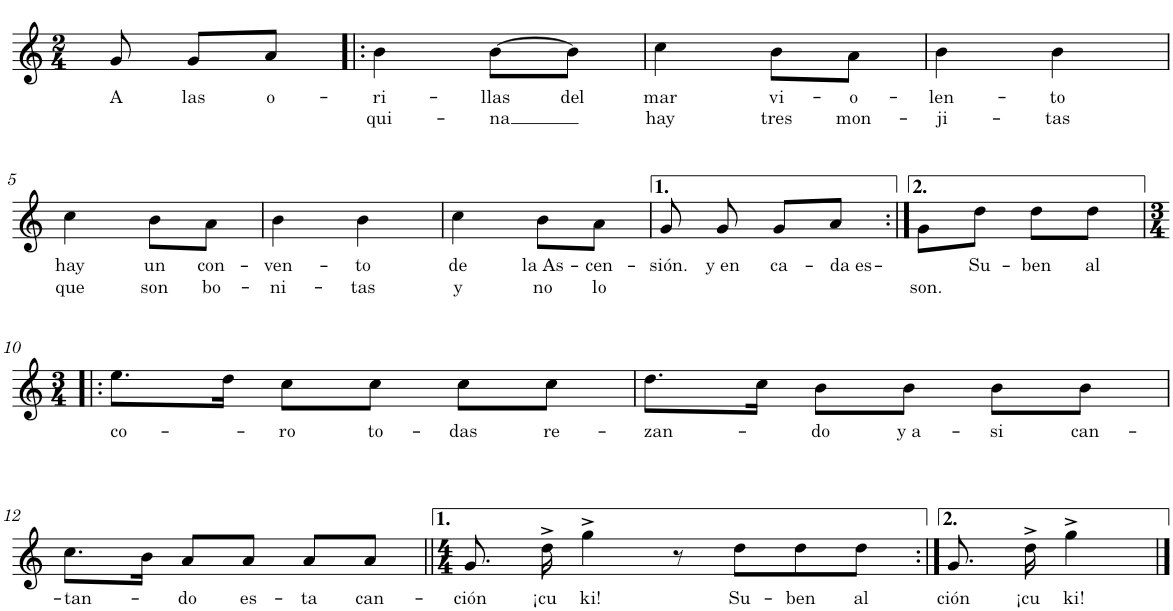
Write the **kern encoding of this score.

**kern	**text	**text
*part1	*part1	*part1
*staff1	*staff1	*staff1
*I"Nylon Guitar	*	*
*clefG2	*	*
*Trd7c12	*	*
*k[]	*	*
*M2/4	*	*
=1	=1	=1
!	!LO:LY:b	!
8g/	A	.
!	!LO:LY:b	!
8g/L	las	.
!	!LO:LY:b	!
8a/J	o-	.
=2!|:	=2!|:	=2!|:
!	!LO:LY:b	!LO:LY:b
4b\	-ri-	qui-
!	!LO:LY:b	!LO:LY:b
[>8b\L	-llas	-na
!	!LO:LY:b	!
8b\J]	del	.
=3	=3	=3
!	!LO:LY:b	!LO:LY:b
4cc\	mar	hay
!	!LO:LY:b	!LO:LY:b
8b\L	vi-	tres
!	!LO:LY:b	!LO:LY:b
8a\J	-o-	mon-
=4	=4	=4
!	!LO:LY:b	!LO:LY:b
4b\	-len-	-ji-
!	!LO:LY:b	!LO:LY:b
4b\	-to	-tas
!!LO:LB:g=z
=5	=5	=5
!	!LO:LY:b	!LO:LY:b
4cc\	hay	que
!	!LO:LY:b	!LO:LY:b
8b\L	un	son
!	!LO:LY:b	!LO:LY:b
8a\J	con-	bo-
=6	=6	=6
!	!LO:LY:b	!LO:LY:b
4b\	-ven-	-ni-
!	!LO:LY:b	!LO:LY:b
4b\	-to	-tas
=7	=7	=7
!	!LO:LY:b	!LO:LY:b
4cc\	de	y
!	!LO:LY:b	!LO:LY:b
8b\L	la As-	no
!	!LO:LY:b	!LO:LY:b
8a\J	-cen-	lo
=8	=8	=8
!	!LO:LY:b	!
8g/	-sión.	.
!	!LO:LY:b	!
8g/	y en	.
!	!LO:LY:b	!
8g/L	ca-	.
!	!LO:LY:b	!
8a/J	-da es-	.
=9:|!	=9:|!	=9:|!
!	!	!LO:LY:b
8g\L	.	son.
!	!LO:LY:b	!
8dd\J	Su-	.
!	!LO:LY:b	!
8dd\L	-ben	.
!	!LO:LY:b	!
8dd\J	al	.
!!LO:LB:g=z
=10!|:	=10!|:	=10!|:
*M3/4	*	*
!	!LO:LY:b	!
8.ee\L	co-	.
16dd\Jk	.	.
!	!LO:LY:b	!
8cc\L	-ro	.
!	!LO:LY:b	!
8cc\J	to-	.
!	!LO:LY:b	!
8cc\L	-das	.
!	!LO:LY:b	!
8cc\J	re-	.
=11	=11	=11
!	!LO:LY:b	!
8.dd\L	-zan-	.
16cc\Jk	.	.
!	!LO:LY:b	!
8b\L	-do	.
!	!LO:LY:b	!
8b\J	y a-	.
!	!LO:LY:b	!
8b\L	-si	.
!	!LO:LY:b	!
8b\J	can-	.
!!LO:LB:g=z
=12	=12	=12
!	!LO:LY:b	!
8.cc\L	-tan-	.
16b\Jk	.	.
!	!LO:LY:b	!
8a/L	-do	.
!	!LO:LY:b	!
8a/J	es-	.
!	!LO:LY:b	!
8a/L	-ta	.
!	!LO:LY:b	!
8a/J	can-	.
=13||	=13||	=13||
*M4/4	*	*
!	!LO:LY:b	!
8.g/	-ción	.
!	!LO:LY:b	!
16dd^\	¡cu	.
!	!LO:LY:b	!
4gg^\	ki!	.
8r	.	.
!	!LO:LY:b	!
8dd\L	Su-	.
!	!LO:LY:b	!
8dd\	-ben	.
!	!LO:LY:b	!
8dd\J	al	.
=14:|!	=14:|!	=14:|!
!	!LO:LY:b	!
8.g/	-ción	.
!	!LO:LY:b	!
16dd^\	¡cu	.
!	!LO:LY:b	!
4gg^\	ki!	.
==	==	==
*-	*-	*-
